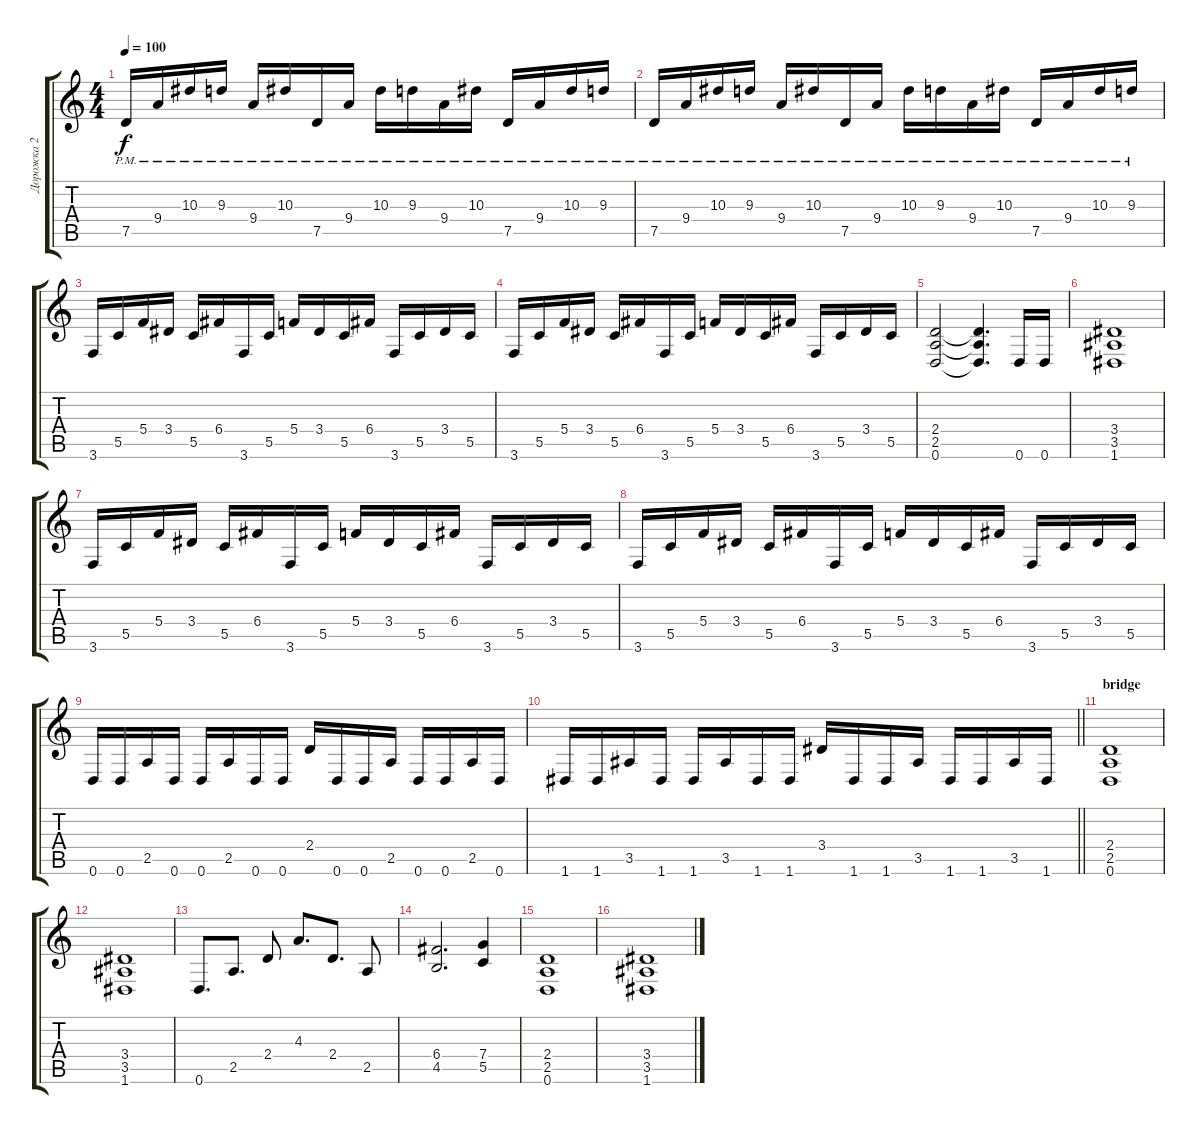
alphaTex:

\track ("Дорожка 2" "Дорожка 2") {instrument distortionguitar}
\staff {score tabs}
\tuning (D4 A3 F3 C3 G2 D2) {hide}
\ts (4 4)
\tempo 100
\clef g2
\ks c
7.5{pm}.16{dy f} 9.4{pm}.16 10.3{pm}.16 9.3{pm}.16 9.4{pm}.16 10.3{pm}.16 7.5{pm}.16 9.4{pm}.16 10.3{pm}.16 9.3{pm}.16 9.4{pm}.16 10.3{pm}.16 7.5{pm}.16 9.4{pm}.16 10.3{pm}.16 9.3{pm}.16 |
7.5{pm}.16 9.4{pm}.16 10.3{pm}.16 9.3{pm}.16 9.4{pm}.16 10.3{pm}.16 7.5{pm}.16 9.4{pm}.16 10.3{pm}.16 9.3{pm}.16 9.4{pm}.16 10.3{pm}.16 7.5{pm}.16 9.4{pm}.16 10.3{pm}.16 9.3{pm}.16 |
3.6.16 5.5.16 5.4.16 3.4.16 5.5.16 6.4.16 3.6.16 5.5.16 5.4.16 3.4.16 5.5.16 6.4.16 3.6.16 5.5.16 3.4.16 5.5.16 |
3.6.16 5.5.16 5.4.16 3.4.16 5.5.16 6.4.16 3.6.16 5.5.16 5.4.16 3.4.16 5.5.16 6.4.16 3.6.16 5.5.16 3.4.16 5.5.16 |
(2.4 2.5 0.6).2 (2.4{t} 2.5{t} 0.6{t}).4{d} 0.6.16 0.6.16 |
(3.4 3.5 1.6).1 |
3.6.16 5.5.16 5.4.16 3.4.16 5.5.16 6.4.16 3.6.16 5.5.16 5.4.16 3.4.16 5.5.16 6.4.16 3.6.16 5.5.16 3.4.16 5.5.16 |
3.6.16 5.5.16 5.4.16 3.4.16 5.5.16 6.4.16 3.6.16 5.5.16 5.4.16 3.4.16 5.5.16 6.4.16 3.6.16 5.5.16 3.4.16 5.5.16 |
0.6.16 0.6.16 2.5.16 0.6.16 0.6.16 2.5.16 0.6.16 0.6.16 2.4.16 0.6.16 0.6.16 2.5.16 0.6.16 0.6.16 2.5.16 0.6.16 |
\barLineRight lightlight
1.6.16 1.6.16 3.5.16 1.6.16 1.6.16 3.5.16 1.6.16 1.6.16 3.4.16 1.6.16 1.6.16 3.5.16 1.6.16 1.6.16 3.5.16 1.6.16 |
\section ("" "bridge")
(2.4 2.5 0.6).1 |
(3.4 3.5 1.6).1 |
0.6.8{d} 2.5.8{d} 2.4.8 4.3.8{d} 2.4.8{d} 2.5.8 |
(6.4 4.5).2{d} (7.4 5.5).4 |
(2.4 2.5 0.6).1 |
(3.4 3.5 1.6).1
